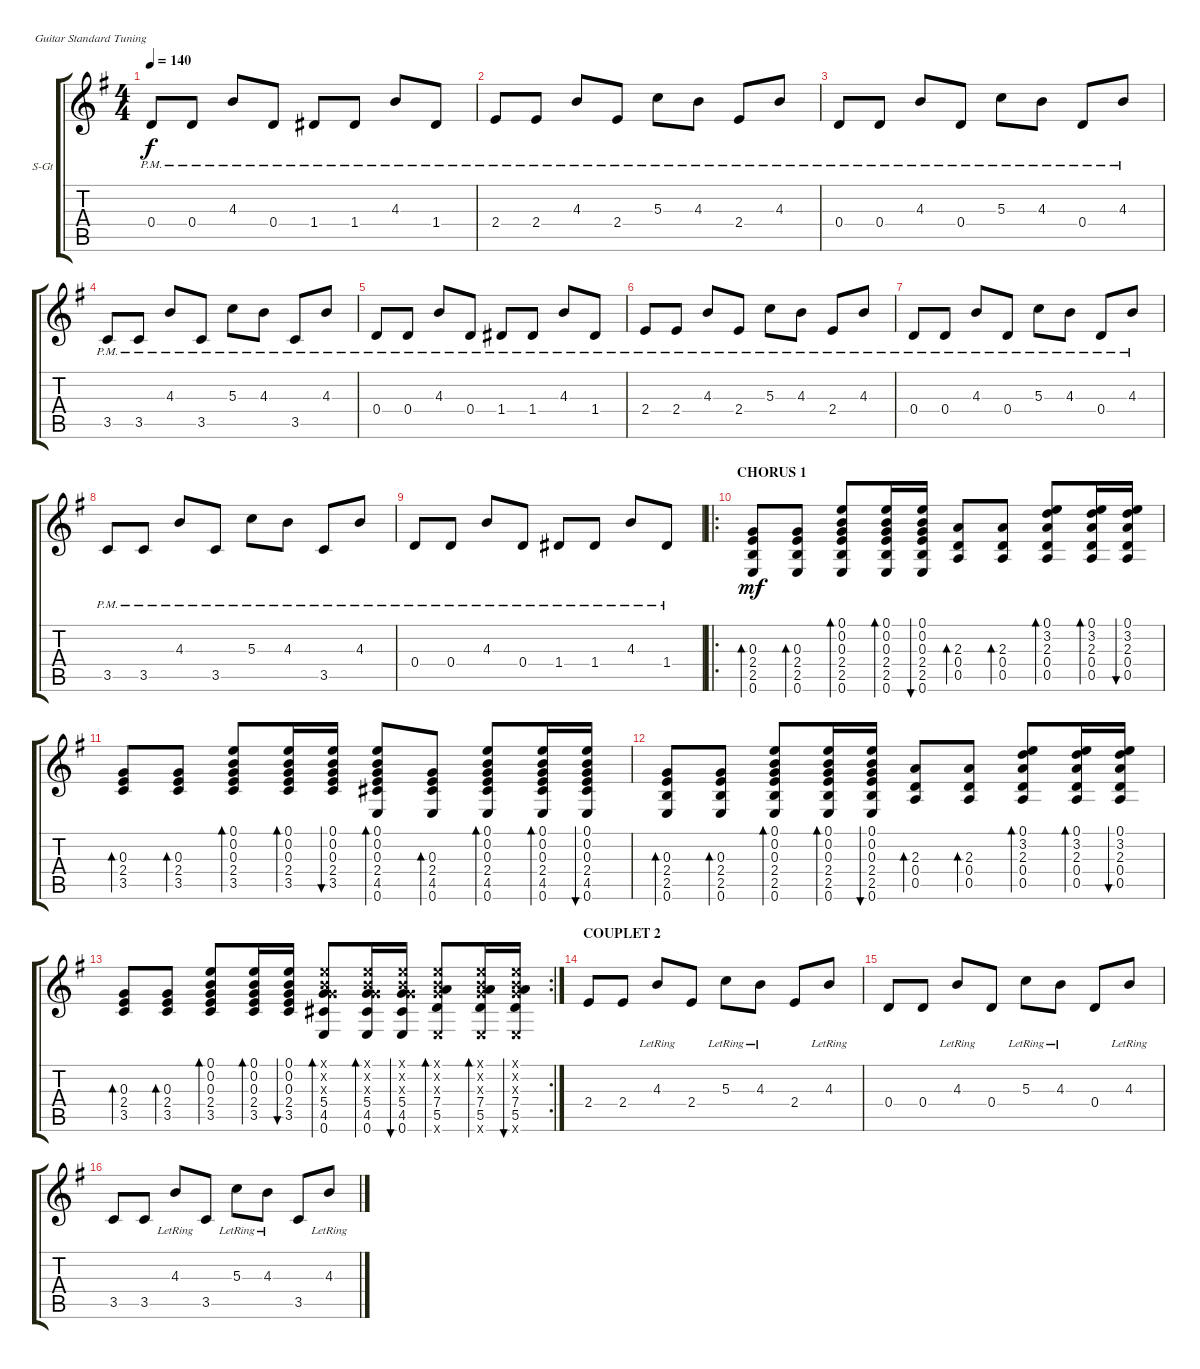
\defaultSystemsLayout 4
\bracketExtendMode groupsimilarinstruments
\firstSystemTrackNameOrientation horizontal
\otherSystemsTrackNameOrientation horizontal
\track ("Steel Guitar SOLO" "S-Gt") {instrument acousticguitarsteel}
\staff {score tabs}
\tuning (E4 B3 G3 D3 A2 E2)
\ts (4 4)
\tempo 140
\clef g2
\ks eminor
0.4{pm}.8{dy f} 0.4{pm}.8 4.3{pm}.8 0.4{pm}.8 1.4{pm}.8 1.4{pm}.8 4.3{pm}.8 1.4{pm}.8 |
2.4{pm}.8 2.4{pm}.8 4.3{pm}.8 2.4{pm}.8 5.3{pm}.8 4.3{pm}.8 2.4{pm}.8 4.3{pm}.8 |
0.4{pm}.8 0.4{pm}.8 4.3{pm}.8 0.4{pm}.8 5.3{pm}.8 4.3{pm}.8 0.4{pm}.8 4.3{pm}.8 |
3.5{pm}.8 3.5{pm}.8 4.3{pm}.8 3.5{pm}.8 5.3{pm}.8 4.3{pm}.8 3.5{pm}.8 4.3{pm}.8 |
0.4{pm}.8 0.4{pm}.8 4.3{pm}.8 0.4{pm}.8 1.4{pm}.8 1.4{pm}.8 4.3{pm}.8 1.4{pm}.8 |
2.4{pm}.8 2.4{pm}.8 4.3{pm}.8 2.4{pm}.8 5.3{pm}.8 4.3{pm}.8 2.4{pm}.8 4.3{pm}.8 |
0.4{pm}.8 0.4{pm}.8 4.3{pm}.8 0.4{pm}.8 5.3{pm}.8 4.3{pm}.8 0.4{pm}.8 4.3{pm}.8 |
3.5{pm}.8 3.5{pm}.8 4.3{pm}.8 3.5{pm}.8 5.3{pm}.8 4.3{pm}.8 3.5{pm}.8 4.3{pm}.8 |
0.4{pm}.8 0.4{pm}.8 4.3{pm}.8 0.4{pm}.8 1.4{pm}.8 1.4{pm}.8 4.3{pm}.8 1.4{pm}.8 |
\ro
\section ("" "CHORUS 1")
(0.6 2.5 2.4 0.3).8{bd 30 dy mf} (0.6 2.5 2.4 0.3).8{bd 30} (0.6 2.5 2.4 0.3 0.2 0.1).8{bd 30} (0.6 2.5 2.4 0.3 0.2 0.1).16{bd 30} (0.6 2.5 2.4 0.3 0.2 0.1).16{bu 30} (0.5 0.4 2.3).8{bd 30} (0.5 0.4 2.3).8{bd 30} (0.5 0.4 2.3 3.2 0.1).8{bd 30} (0.5 0.4 2.3 3.2 0.1).16{bd 30} (0.5 0.4 2.3 3.2 0.1).16{bu 30} |
(3.5 2.4 0.3).8{bd 30} (3.5 2.4 0.3).8{bd 30} (3.5 2.4 0.3 0.2 0.1).8{bd 30} (3.5 2.4 0.3 0.2 0.1).16{bd 30} (3.5 2.4 0.3 0.2 0.1).16{bu 30} (0.6 4.5 2.4 0.3 0.2 0.1).8{bd 30} (0.6 4.5 2.4 0.3).8{bd 30} (0.6 4.5 2.4 0.3 0.2 0.1).8{bd 30} (0.6 4.5 2.4 0.3 0.2 0.1).16{bd 30} (0.6 4.5 2.4 0.3 0.2 0.1).16{bu 30} |
(0.6 2.5 2.4 0.3).8{bd 30} (0.6 2.5 2.4 0.3).8{bd 30} (0.6 2.5 2.4 0.3 0.2 0.1).8{bd 30} (0.6 2.5 2.4 0.3 0.2 0.1).16{bd 30} (0.6 2.5 2.4 0.3 0.2 0.1).16{bu 30} (0.5 0.4 2.3).8{bd 30} (0.5 0.4 2.3).8{bd 30} (0.5 0.4 2.3 3.2 0.1).8{bd 30} (0.5 0.4 2.3 3.2 0.1).16{bd 30} (0.5 0.4 2.3 3.2 0.1).16{bu 30} |
\rc 2
(3.5 2.4 0.3).8{bd 30} (3.5 2.4 0.3).8{bd 30} (3.5 2.4 0.3 0.2 0.1).8{bd 30} (3.5 2.4 0.3 0.2 0.1).16{bd 30} (3.5 2.4 0.3 0.2 0.1).16{bu 30} (0.6 4.5 5.4 0.2{x} 0.1{x} 0.3{x}).8{bd 30} (0.6 4.5 5.4 0.3{x} 0.2{x} 0.1{x}).16{bd 30} (0.6 4.5 5.4 0.3{x} 0.2{x} 0.1{x}).16{bu 30} (0.6{x} 5.5 7.4 0.3{x} 0.2{x} 0.1{x}).8{bd 30} (0.6{x} 5.5 7.4 0.3{x} 0.2{x} 0.1{x}).16{bd 30} (0.6{x} 5.5 7.4 0.3{x} 0.2{x} 0.1{x}).16{bu 30} |
\section ("" "COUPLET 2")
2.4.8 2.4.8 4.3{lr}.8 2.4.8 5.3{lr}.8 4.3{lr}.8 2.4.8 4.3{lr}.8 |
0.4.8 0.4.8 4.3{lr}.8 0.4.8 5.3{lr}.8 4.3{lr}.8 0.4.8 4.3{lr}.8 |
3.5.8 3.5.8 4.3{lr}.8 3.5.8 5.3{lr}.8 4.3{lr}.8 3.5.8 4.3{lr}.8
